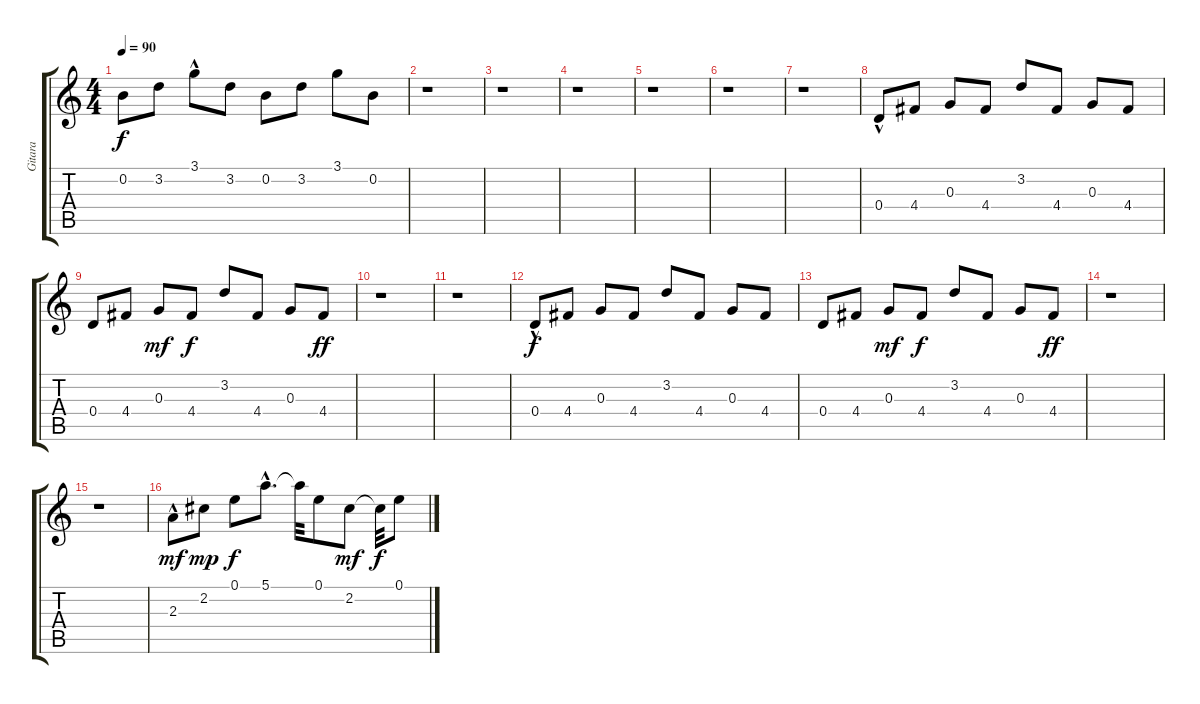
\track ("Gitara" "Gitara") {instrument electricguitarjazz}
\staff {score tabs}
\tuning (E4 B3 G3 D3 A2 E2) {hide}
\ts (4 4)
\tempo 90
\clef g2
\ks c
0.2.8{dy f} 3.2.8 3.1{hac}.8 3.2.8 0.2.8 3.2.8 3.1.8 0.2.8 |
r.1 |
r.1 |
r.1 |
r.1 |
r.1 |
r.1 |
0.4{hac}.8 4.4.8 0.3.8 4.4.8 3.2.8 4.4.8 0.3.8 4.4.8 |
0.4.8 4.4.8 0.3.8{dy mf} 4.4.8{dy f} 3.2.8 4.4.8 0.3.8 4.4.8{dy ff} |
r.1 |
r.1 |
0.4{hac}.8{dy f} 4.4.8 0.3.8 4.4.8 3.2.8 4.4.8 0.3.8 4.4.8 |
0.4.8 4.4.8 0.3.8{dy mf} 4.4.8{dy f} 3.2.8 4.4.8 0.3.8 4.4.8{dy ff} |
r.1 |
r.1 |
2.3{hac}.8{dy mf} 2.2.8{dy mp} 0.1.8{dy f} 5.1{hac}.8{d} 5.1{t}.32 0.1.8 2.2.8{dy mf} 2.2{t}.32{dy f} 0.1.8
